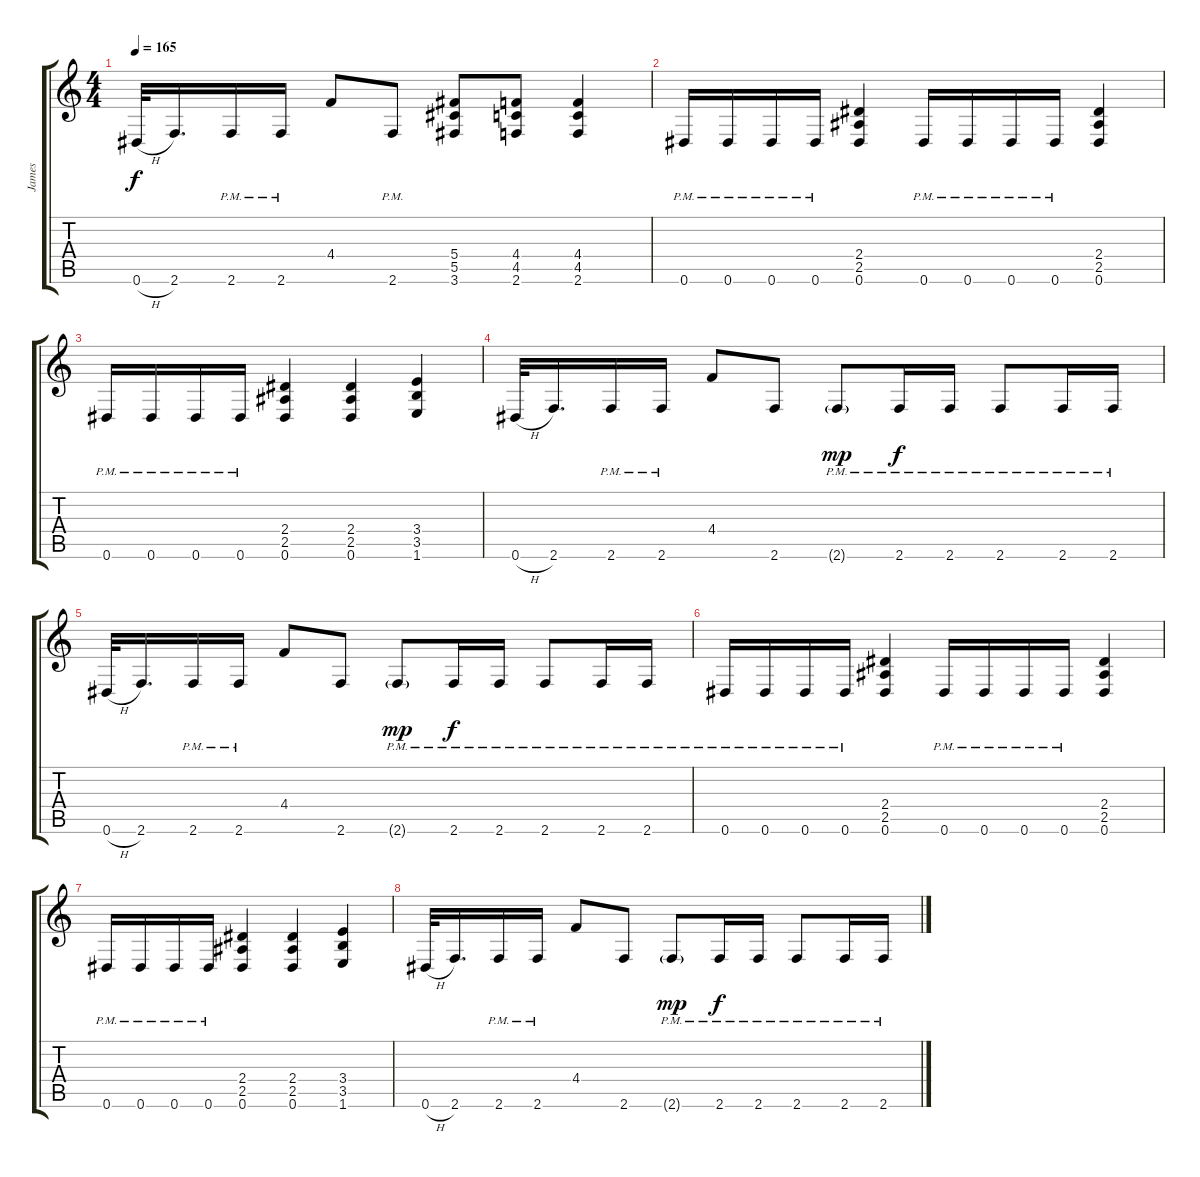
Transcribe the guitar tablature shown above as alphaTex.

\track ("James" "James") {instrument distortionguitar}
\staff {score tabs}
\tuning (Eb4 Bb3 Gb3 Db3 Ab2 Eb2) {hide}
\ts (4 4)
\tempo 165
\clef g2
\ks c
0.6{h}.32{dy f} 2.6.16{d} 2.6{pm}.16 2.6{pm}.16 4.4.8 2.6{pm}.8 (5.4 5.5 3.6).8 (4.4 4.5 2.6).8 (4.4 4.5 2.6).4 |
0.6{pm}.16 0.6{pm}.16 0.6{pm}.16 0.6{pm}.16 (2.4 2.5 0.6).4 0.6{pm}.16 0.6{pm}.16 0.6{pm}.16 0.6{pm}.16 (2.4 2.5 0.6).4 |
0.6{pm}.16 0.6{pm}.16 0.6{pm}.16 0.6{pm}.16 (2.4 2.5 0.6).4 (2.4 2.5 0.6).4 (3.4 3.5 1.6).4 |
0.6{h}.32 2.6.16{d} 2.6{pm}.16 2.6{pm}.16 4.4.8 2.6.8 2.6{g pm}.8{dy mp} 2.6{pm}.16{dy f} 2.6{pm}.16 2.6{pm}.8 2.6{pm}.16 2.6{pm}.16 |
0.6{h}.32 2.6.16{d} 2.6{pm}.16 2.6{pm}.16 4.4.8 2.6.8 2.6{g pm}.8{dy mp} 2.6{pm}.16{dy f} 2.6{pm}.16 2.6{pm}.8 2.6{pm}.16 2.6{pm}.16 |
0.6{pm}.16 0.6{pm}.16 0.6{pm}.16 0.6{pm}.16 (2.4 2.5 0.6).4 0.6{pm}.16 0.6{pm}.16 0.6{pm}.16 0.6{pm}.16 (2.4 2.5 0.6).4 |
0.6{pm}.16 0.6{pm}.16 0.6{pm}.16 0.6{pm}.16 (2.4 2.5 0.6).4 (2.4 2.5 0.6).4 (3.4 3.5 1.6).4 |
0.6{h}.32 2.6.16{d} 2.6{pm}.16 2.6{pm}.16 4.4.8 2.6.8 2.6{g pm}.8{dy mp} 2.6{pm}.16{dy f} 2.6{pm}.16 2.6{pm}.8 2.6{pm}.16 2.6{pm}.16
